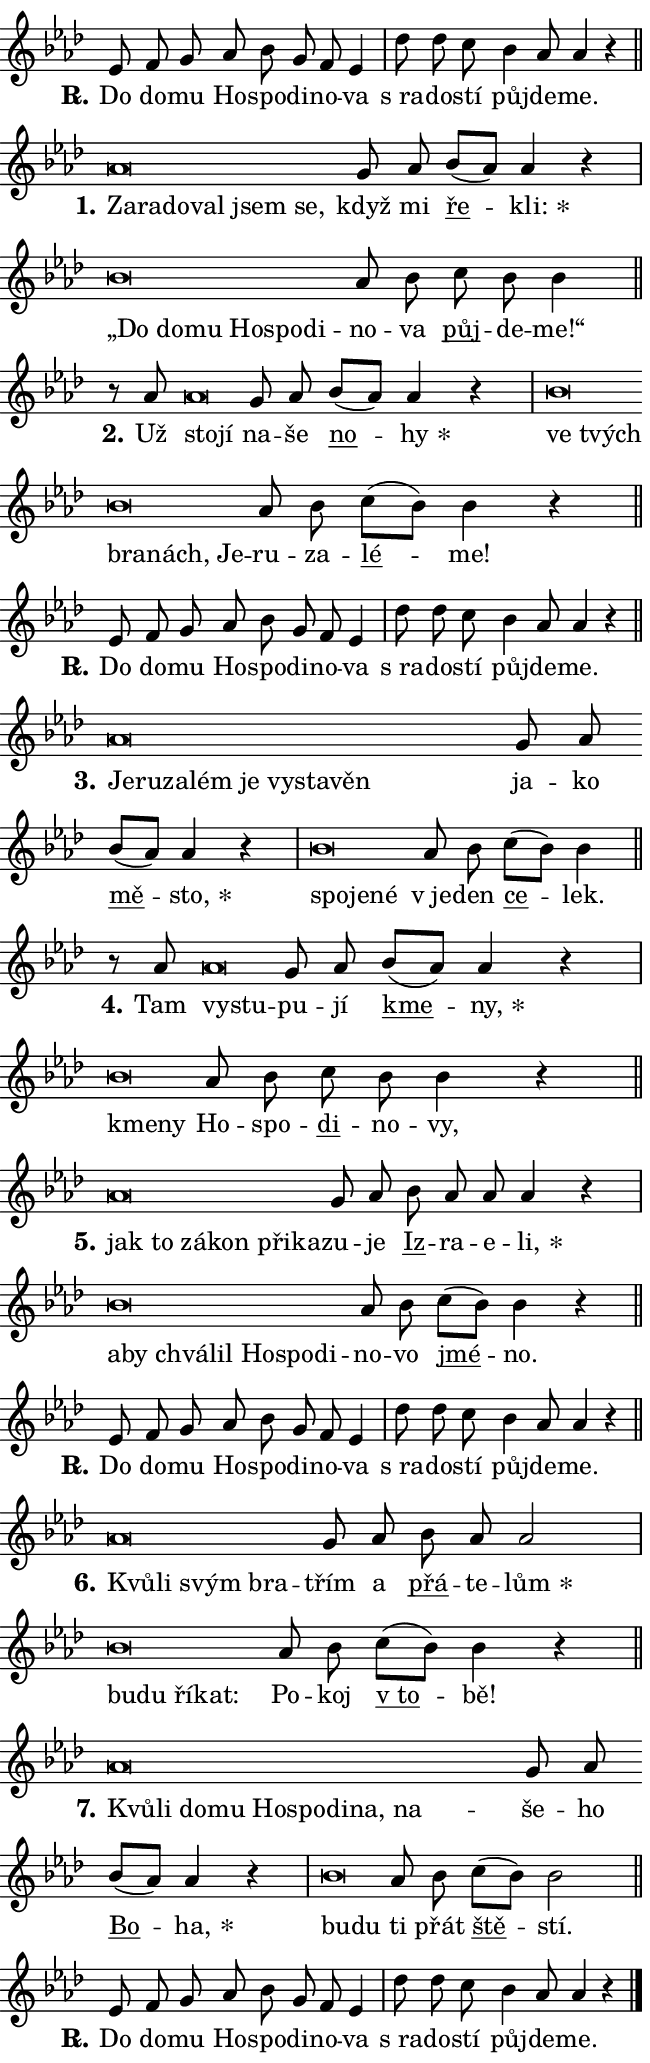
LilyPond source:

\version "2.24.0"
\header { tagline = "" }
\paper {
  indent = 0\cm
  top-margin = 0\cm
  right-margin = 0.13\cm % to fit lyric hyphens
  bottom-margin = 0\cm
  left-margin = 0\cm
  paper-width = 11\cm
  page-breaking = #ly:one-page-breaking
  system-system-spacing.basic-distance = #11
  score-system-spacing.basic-distance = #11
  ragged-last = ##f
}


%% Author: Thomas Morley
%% https://lists.gnu.org/archive/html/lilypond-user/2020-05/msg00002.html
#(define (line-position grob)
"Returns position of @var[grob} in current system:
   @code{'start}, if at first time-step
   @code{'end}, if at last time-step
   @code{'middle} otherwise
"
  (let* ((col (ly:item-get-column grob))
         (ln (ly:grob-object col 'left-neighbor))
         (rn (ly:grob-object col 'right-neighbor))
         (col-to-check-left (if (ly:grob? ln) ln col))
         (col-to-check-right (if (ly:grob? rn) rn col))
         (break-dir-left
           (and
             (ly:grob-property col-to-check-left 'non-musical #f)
             (ly:item-break-dir col-to-check-left)))
         (break-dir-right
           (and
             (ly:grob-property col-to-check-right 'non-musical #f)
             (ly:item-break-dir col-to-check-right))))
        (cond ((eqv? 1 break-dir-left) 'start)
              ((eqv? -1 break-dir-right) 'end)
              (else 'middle))))

#(define (tranparent-at-line-position vctor)
  (lambda (grob)
  "Relying on @code{line-position} select the relevant enry from @var{vctor}.
Used to determine transparency,"
    (case (line-position grob)
      ((end) (not (vector-ref vctor 0)))
      ((middle) (not (vector-ref vctor 1)))
      ((start) (not (vector-ref vctor 2))))))

noteHeadBreakVisibility =
#(define-music-function (break-visibility)(vector?)
"Makes @code{NoteHead}s transparent relying on @var{break-visibility}"
#{
  \override NoteHead.transparent =
    #(tranparent-at-line-position break-visibility)
#})

#(define delete-ledgers-for-transparent-note-heads
  (lambda (grob)
    "Reads whether a @code{NoteHead} is transparent.
If so this @code{NoteHead} is removed from @code{'note-heads} from
@var{grob}, which is supposed to be @code{LedgerLineSpanner}.
As a result ledgers are not printed for this @code{NoteHead}"
    (let* ((nhds-array (ly:grob-object grob 'note-heads))
           (nhds-list
             (if (ly:grob-array? nhds-array)
                 (ly:grob-array->list nhds-array)
                 '()))
           ;; Relies on the transparent-property being done before
           ;; Staff.LedgerLineSpanner.after-line-breaking is executed.
           ;; This is fragile ...
           (to-keep
             (remove
               (lambda (nhd)
                 (ly:grob-property nhd 'transparent #f))
               nhds-list)))
      ;; TODO find a better method to iterate over grob-arrays, similiar
      ;; to filter/remove etc for lists
      ;; For now rebuilt from scratch
      (set! (ly:grob-object grob 'note-heads)  '())
      (for-each
        (lambda (nhd)
          (ly:pointer-group-interface::add-grob grob 'note-heads nhd))
        to-keep))))

squashNotes = {
  \override NoteHead.X-extent = #'(-0.2 . 0.2)
  \override NoteHead.Y-extent = #'(-0.75 . 0)
  \override NoteHead.stencil =
    #(lambda (grob)
       (let ((pos (ly:grob-property grob 'staff-position)))
         (begin
           (if (< pos -7) (display "ERROR: Lower brevis then expected\n") (display ""))
           (if (<= pos -6) ly:text-interface::print ly:note-head::print))))
}
unSquashNotes = {
  \revert NoteHead.X-extent
  \revert NoteHead.Y-extent
  \revert NoteHead.stencil
}

hideNotes = \noteHeadBreakVisibility #begin-of-line-visible
unHideNotes = \noteHeadBreakVisibility #all-visible

% work-around for resetting accidentals
% https://lilypond.org/doc/v2.23/Documentation/notation/displaying-rhythms#unmetered-music
cadenzaMeasure = {
  \cadenzaOff
  \partial 1024 s1024
  \cadenzaOn
}

#(define-markup-command (accent layout props text) (markup?)
  "Underline accented syllable"
  (interpret-markup layout props
    #{\markup \override #'(offset . 4.3) \underline { #text }#}))

responsum = \markup \concat {
  "R" \hspace #-1.05 \path #0.1 #'((moveto 0 0.07) (lineto 0.9 0.8)) \hspace #0.05 "."
}

spaceSize = #0.6828661417322834 % exact space size for TeX Gyre Schola

\layout {
  \context {
    \Staff
    \remove "Time_signature_engraver"
    \override LedgerLineSpanner.after-line-breaking = #delete-ledgers-for-transparent-note-heads
  }
  \context {
    \Lyrics {
      \override LyricSpace.minimum-distance = \spaceSize
      \override LyricText.font-name = #"TeX Gyre Schola"
      \override LyricText.font-size = 1
      \override StanzaNumber.font-name = #"TeX Gyre Schola Bold"
      \override StanzaNumber.font-size = 1
    }
  }
  \context {
    \Score 
    \override NoteHead.text =
      #(lambda (grob) 
        (let ((pos (ly:grob-property grob 'staff-position)))
          #{\markup {
            \combine
              \halign #-0.55 \raise #(if (= pos -6) 0 0.5) \override #'(thickness . 2) \draw-line #'(3.2 . 0)
              \musicglyph "noteheads.sM1"
          }#}))
  }
}

% magnetic-lyrics.ily
%
%   written by
%     Jean Abou Samra <jean@abou-samra.fr>
%     Werner Lemberg <wl@gnu.org>
%
%   adapted by
%     Jiri Hon <jiri.hon@gmail.com>
%
% Version 2022-Apr-15

% https://www.mail-archive.com/lilypond-user@gnu.org/msg149350.html

#(define (Left_hyphen_pointer_engraver context)
   "Collect syllable-hyphen-syllable occurrences in lyrics and store
them in properties.  This engraver only looks to the left.  For
example, if the lyrics input is @code{foo -- bar}, it does the
following.

@itemize @bullet
@item
Set the @code{text} property of the @code{LyricHyphen} grob between
@q{foo} and @q{bar} to @code{foo}.

@item
Set the @code{left-hyphen} property of the @code{LyricText} grob with
text @q{foo} to the @code{LyricHyphen} grob between @q{foo} and
@q{bar}.
@end itemize

Use this auxiliary engraver in combination with the
@code{lyric-@/text::@/apply-@/magnetic-@/offset!} hook."
   (let ((hyphen #f)
         (text #f))
     (make-engraver
      (acknowledgers
       ((lyric-syllable-interface engraver grob source-engraver)
        (set! text grob)))
      (end-acknowledgers
       ((lyric-hyphen-interface engraver grob source-engraver)
        ;(when (not (grob::has-interface grob 'lyric-space-interface))
          (set! hyphen grob)));)
      ((stop-translation-timestep engraver)
       (when (and text hyphen)
         (ly:grob-set-object! text 'left-hyphen hyphen))
       (set! text #f)
       (set! hyphen #f)))))

#(define (lyric-text::apply-magnetic-offset! grob)
   "If the space between two syllables is less than the value in
property @code{LyricText@/.details@/.squash-threshold}, move the right
syllable to the left so that it gets concatenated with the left
syllable.

Use this function as a hook for
@code{LyricText@/.after-@/line-@/breaking} if the
@code{Left_@/hyphen_@/pointer_@/engraver} is active."
   (let ((hyphen (ly:grob-object grob 'left-hyphen #f)))
     (when hyphen
       (let ((left-text (ly:spanner-bound hyphen LEFT)))
         (when (grob::has-interface left-text 'lyric-syllable-interface)
           (let* ((common (ly:grob-common-refpoint grob left-text X))
                  (this-x-ext (ly:grob-extent grob common X))
                  (left-x-ext
                   (begin
                     ;; Trigger magnetism for left-text.
                     (ly:grob-property left-text 'after-line-breaking)
                     (ly:grob-extent left-text common X)))
                  ;; `delta` is the gap width between two syllables.
                  (delta (- (interval-start this-x-ext)
                            (interval-end left-x-ext)))
                  (details (ly:grob-property grob 'details))
                  (threshold (assoc-get 'squash-threshold details 0.2)))
             (when (< delta threshold)
               (let* (;; We have to manipulate the input text so that
                      ;; ligatures crossing syllable boundaries are not
                      ;; disabled.  For languages based on the Latin
                      ;; script this is essentially a beautification.
                      ;; However, for non-Western scripts it can be a
                      ;; necessity.
                      (lt (ly:grob-property left-text 'text))
                      (rt (ly:grob-property grob 'text))
                      (is-space (grob::has-interface hyphen 'lyric-space-interface))
                      (space (if is-space " " ""))
                      (extra-delta (if is-space spaceSize 0))
                      ;; Append new syllable.
                      (ltrt-space (if (and (string? lt) (string? rt))
                                (string-append lt space rt)
                                (make-concat-markup (list lt space rt))))
                      ;; Right-align `ltrt` to the right side.
                      (ltrt-space-markup (grob-interpret-markup
                               grob
                               (make-translate-markup
                                (cons (interval-length this-x-ext) 0)
                                (make-right-align-markup ltrt-space)))))
                 (begin
                   ;; Don't print `left-text`.
                   (ly:grob-set-property! left-text 'stencil #f)
                   ;; Set text and stencil (which holds all collected
                   ;; syllables so far) and shift it to the left.
                   (ly:grob-set-property! grob 'text ltrt-space)
                   (ly:grob-set-property! grob 'stencil ltrt-space-markup)
                   (ly:grob-translate-axis! grob (- (- delta extra-delta)) X))))))))))


#(define (lyric-hyphen::displace-bounds-first grob)
   ;; Make very sure this callback isn't triggered too early.
   (let ((left (ly:spanner-bound grob LEFT))
         (right (ly:spanner-bound grob RIGHT)))
     (ly:grob-property left 'after-line-breaking)
     (ly:grob-property right 'after-line-breaking)
     (ly:lyric-hyphen::print grob)))

squashThreshold = #0.4

\layout {
  \context {
    \Lyrics
    \consists #Left_hyphen_pointer_engraver
    \override LyricText.after-line-breaking =
      #lyric-text::apply-magnetic-offset!
    \override LyricHyphen.stencil = #lyric-hyphen::displace-bounds-first
    \override LyricText.details.squash-threshold = \squashThreshold
    \override LyricHyphen.minimum-distance = 0
    \override LyricHyphen.minimum-length = \squashThreshold
  }
}

squashText = \override LyricText.details.squash-threshold = 9999
unSquashText = \override LyricText.details.squash-threshold = \squashThreshold

leftText = \override LyricText.self-alignment-X = #LEFT
unLeftText = \revert LyricText.self-alignment-X

starOffset = #(lambda (grob) 
                (let ((x_offset (ly:self-alignment-interface::aligned-on-x-parent grob)))
                  (if (= x_offset 0) 0 (+ x_offset 1.2))))

star = #(define-music-function (syllable)(string?)
"Append star separator at the end of a syllable"
#{
  \once \override LyricText.X-offset = #starOffset
  \lyricmode { \markup {
    #syllable
    \override #'((font-name . "TeX Gyre Schola Bold")) \hspace #0.2 \lower #0.65 \larger "*"
  } }
#})

starAccent = #(define-music-function (syllable)(string?)
"Append star separator at the end of a syllable and make accent"
#{
  \once \override LyricText.X-offset = #starOffset
  \lyricmode { \markup {
    \accent #syllable
    \override #'((font-name . "TeX Gyre Schola Bold")) \hspace #0.2 \lower #0.65 \larger "*"
  } }
#})

breath = #(define-music-function (syllable)(string?)
"Append breathing indicator at the end of a syllable"
#{
  \lyricmode { \markup { #syllable "+" } }
#})

optionalBreath = #(define-music-function (syllable)(string?)
"Append optional breathing indicator at the end of a syllable"
#{
  \lyricmode { \markup { #syllable "(+)" } }
#})


\score {
    <<
        \new Voice = "melody" { \cadenzaOn \key as \major \relative { es'8 f g as bes g f es4 \cadenzaMeasure \bar "|" des'8 des c \bar "" bes4 as8 as4 r \cadenzaMeasure \bar "||" \break } }
        \new Lyrics \lyricsto "melody" { \lyricmode { \set stanza = \responsum
Do do -- mu Ho -- spo -- di -- no -- va "s ra" -- do -- stí půj -- de -- me. } }
    >>
    \layout {}
}

\score {
    <<
        \new Voice = "melody" { \cadenzaOn \key as \major \relative { \squashNotes as'\breve*1/16 \hideNotes \breve*1/16 \bar "" \breve*1/16 \bar "" \breve*1/16 \bar "" \breve*1/16 \breve*1/16 \bar "" \unHideNotes \unSquashNotes g8 as \bar "" bes[( as)] as4 r \cadenzaMeasure \bar "|" \squashNotes bes\breve*1/16 \hideNotes \breve*1/16 \bar "" \breve*1/16 \bar "" \breve*1/16 \bar "" \breve*1/16 \breve*1/16 \bar "" \unHideNotes \unSquashNotes as8 bes \bar "" c bes bes4 \cadenzaMeasure \bar "||" \break } }
        \new Lyrics \lyricsto "melody" { \lyricmode { \set stanza = "1."
\leftText Za -- \squashText ra -- do -- val jsem se, \unLeftText \unSquashText když mi \markup \accent ře -- \star kli: \leftText „Do \squashText do -- mu Ho -- spo -- di -- \unLeftText \unSquashText no -- va \markup \accent půj -- de -- me!“ } }
    >>
    \layout {}
}

\score {
    <<
        \new Voice = "melody" { \cadenzaOn \key as \major \relative { r8 as'8 \squashNotes as\breve*1/16 \hideNotes \breve*1/16 \bar "" \unHideNotes \unSquashNotes g8 as \bar "" bes[( as)] as4 r \cadenzaMeasure \bar "|" \squashNotes bes\breve*1/16 \hideNotes \breve*1/16 \bar "" \breve*1/16 \bar "" \breve*1/16 \breve*1/16 \bar "" \unHideNotes \unSquashNotes as8 bes \bar "" c[( bes)] bes4 r \cadenzaMeasure \bar "||" \break } }
        \new Lyrics \lyricsto "melody" { \lyricmode { \set stanza = "2."
Už \leftText sto -- \squashText jí \unLeftText \unSquashText na -- še \markup \accent no -- \star hy \leftText ve \squashText tvých bra -- nách, Je -- \unLeftText \unSquashText ru -- za -- \markup \accent lé -- me! } }
    >>
    \layout {}
}

\score {
    <<
        \new Voice = "melody" { \cadenzaOn \key as \major \relative { es'8 f g as bes g f es4 \cadenzaMeasure \bar "|" des'8 des c \bar "" bes4 as8 as4 r \cadenzaMeasure \bar "||" \break } }
        \new Lyrics \lyricsto "melody" { \lyricmode { \set stanza = \responsum
Do do -- mu Ho -- spo -- di -- no -- va "s ra" -- do -- stí půj -- de -- me. } }
    >>
    \layout {}
}

\score {
    <<
        \new Voice = "melody" { \cadenzaOn \key as \major \relative { \squashNotes as'\breve*1/16 \hideNotes \breve*1/16 \bar "" \breve*1/16 \bar "" \breve*1/16 \bar "" \breve*1/16 \bar "" \breve*1/16 \bar "" \breve*1/16 \breve*1/16 \bar "" \unHideNotes \unSquashNotes g8 as \bar "" bes[( as)] as4 r \cadenzaMeasure \bar "|" \squashNotes bes\breve*1/16 \hideNotes \breve*1/16 \breve*1/16 \bar "" \unHideNotes \unSquashNotes as8 bes \bar "" c[( bes)] bes4 \cadenzaMeasure \bar "||" \break } }
        \new Lyrics \lyricsto "melody" { \lyricmode { \set stanza = "3."
\leftText Je -- \squashText ru -- za -- lém je vy -- sta -- věn \unLeftText \unSquashText ja -- ko \markup \accent mě -- \star sto, \leftText spo -- \squashText je -- né \unLeftText \unSquashText "v je" -- den \markup \accent ce -- lek. } }
    >>
    \layout {}
}

\score {
    <<
        \new Voice = "melody" { \cadenzaOn \key as \major \relative { r8 as'8 \squashNotes as\breve*1/16 \hideNotes \breve*1/16 \bar "" \unHideNotes \unSquashNotes g8 as \bar "" bes[( as)] as4 r \cadenzaMeasure \bar "|" \squashNotes bes\breve*1/16 \hideNotes \breve*1/16 \bar "" \unHideNotes \unSquashNotes as8 bes \bar "" c bes bes4 r \cadenzaMeasure \bar "||" \break } }
        \new Lyrics \lyricsto "melody" { \lyricmode { \set stanza = "4."
Tam \leftText vy -- \squashText stu -- \unLeftText \unSquashText pu -- jí \markup \accent kme -- \star ny, \leftText kme -- \squashText ny \unLeftText \unSquashText Ho -- spo -- \markup \accent di -- no -- vy, } }
    >>
    \layout {}
}

\score {
    <<
        \new Voice = "melody" { \cadenzaOn \key as \major \relative { \squashNotes as'\breve*1/16 \hideNotes \breve*1/16 \bar "" \breve*1/16 \bar "" \breve*1/16 \bar "" \breve*1/16 \breve*1/16 \bar "" \unHideNotes \unSquashNotes g8 as \bar "" bes as as as4 r \cadenzaMeasure \bar "|" \squashNotes bes\breve*1/16 \hideNotes \breve*1/16 \bar "" \breve*1/16 \bar "" \breve*1/16 \bar "" \breve*1/16 \bar "" \breve*1/16 \breve*1/16 \bar "" \unHideNotes \unSquashNotes as8 bes \bar "" c[( bes)] bes4 r \cadenzaMeasure \bar "||" \break } }
        \new Lyrics \lyricsto "melody" { \lyricmode { \set stanza = "5."
\leftText jak \squashText to zá -- kon při -- ka -- \unLeftText \unSquashText zu -- je \markup \accent Iz -- ra -- e -- \star li, \leftText a -- \squashText by chvá -- lil Ho -- spo -- di -- \unLeftText \unSquashText no -- vo \markup \accent jmé -- no. } }
    >>
    \layout {}
}

\score {
    <<
        \new Voice = "melody" { \cadenzaOn \key as \major \relative { es'8 f g as bes g f es4 \cadenzaMeasure \bar "|" des'8 des c \bar "" bes4 as8 as4 r \cadenzaMeasure \bar "||" \break } }
        \new Lyrics \lyricsto "melody" { \lyricmode { \set stanza = \responsum
Do do -- mu Ho -- spo -- di -- no -- va "s ra" -- do -- stí půj -- de -- me. } }
    >>
    \layout {}
}

\score {
    <<
        \new Voice = "melody" { \cadenzaOn \key as \major \relative { \squashNotes as'\breve*1/16 \hideNotes \breve*1/16 \bar "" \breve*1/16 \breve*1/16 \bar "" \unHideNotes \unSquashNotes g8 as \bar "" bes as as2 \cadenzaMeasure \bar "|" \squashNotes bes\breve*1/16 \hideNotes \breve*1/16 \bar "" \breve*1/16 \breve*1/16 \bar "" \unHideNotes \unSquashNotes as8 bes \bar "" c[( bes)] bes4 r \cadenzaMeasure \bar "||" \break } }
        \new Lyrics \lyricsto "melody" { \lyricmode { \set stanza = "6."
\leftText Kvů -- \squashText li svým bra -- \unLeftText \unSquashText třím a \markup \accent přá -- te -- \star lům \leftText bu -- \squashText du ří -- kat: \unLeftText \unSquashText Po -- koj \markup \accent "v to" -- bě! } }
    >>
    \layout {}
}

\score {
    <<
        \new Voice = "melody" { \cadenzaOn \key as \major \relative { \squashNotes as'\breve*1/16 \hideNotes \breve*1/16 \bar "" \breve*1/16 \bar "" \breve*1/16 \bar "" \breve*1/16 \bar "" \breve*1/16 \bar "" \breve*1/16 \bar "" \breve*1/16 \breve*1/16 \bar "" \unHideNotes \unSquashNotes g8 as \bar "" bes[( as)] as4 r \cadenzaMeasure \bar "|" \squashNotes bes\breve*1/16 \hideNotes \breve*1/16 \bar "" \unHideNotes \unSquashNotes as8 bes \bar "" c[( bes)] bes2 \cadenzaMeasure \bar "||" \break } }
        \new Lyrics \lyricsto "melody" { \lyricmode { \set stanza = "7."
\leftText Kvů -- \squashText li do -- mu Ho -- spo -- di -- na, na -- \unLeftText \unSquashText še -- ho \markup \accent Bo -- \star ha, \leftText bu -- \squashText du \unLeftText \unSquashText ti přát \markup \accent ště -- stí. } }
    >>
    \layout {}
}

\score {
    <<
        \new Voice = "melody" { \cadenzaOn \key as \major \relative { es'8 f g as bes g f es4 \cadenzaMeasure \bar "|" des'8 des c \bar "" bes4 as8 as4 r \cadenzaMeasure \bar "||" \break } \bar "|." }
        \new Lyrics \lyricsto "melody" { \lyricmode { \set stanza = \responsum
Do do -- mu Ho -- spo -- di -- no -- va "s ra" -- do -- stí půj -- de -- me. } }
    >>
    \layout {}
}
